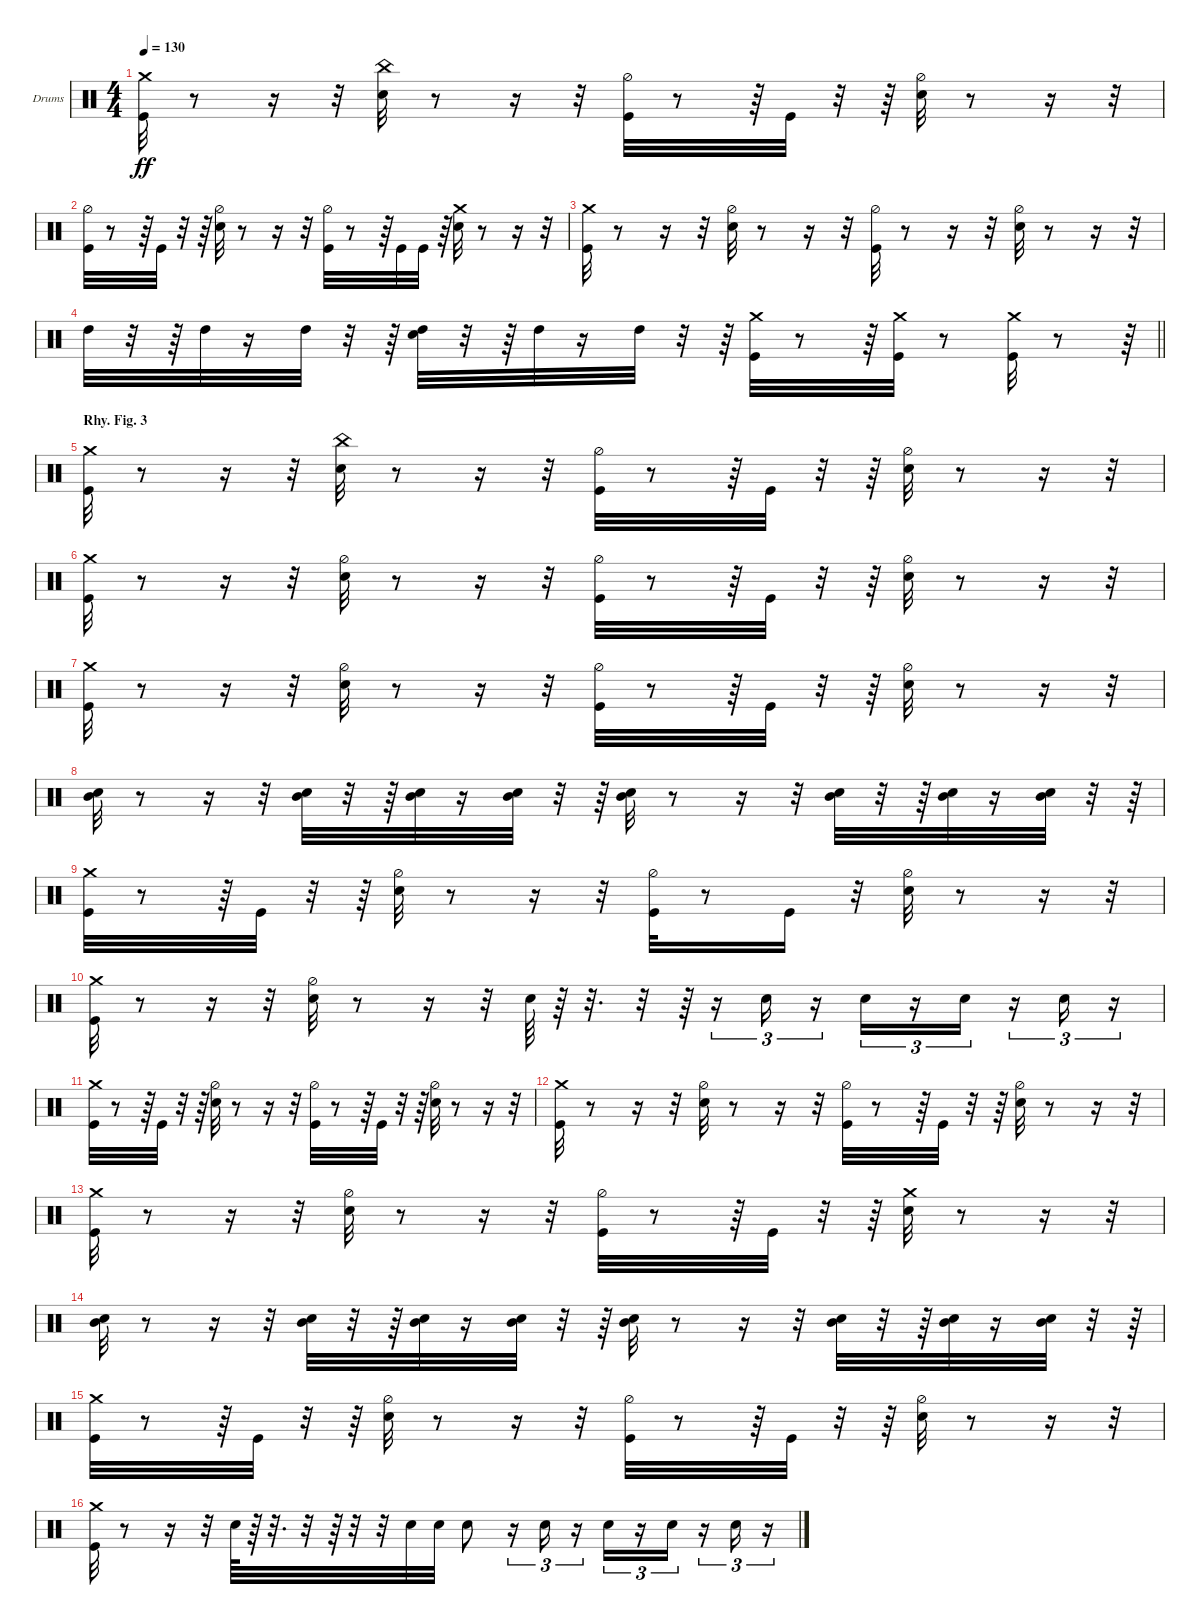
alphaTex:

\bracketExtendMode groupsimilarinstruments
\firstSystemTrackNameOrientation horizontal
\otherSystemsTrackNameOrientation horizontal
\track ("Drumkit" "Drums") {instrument percussion}
\staff {score}
\articulation defaults
\ts (4 4)
\tempo 130
\clef neutral
\ks c
("Kick (hit)" "Crash medium (hit)").32{dy ff} r.8 r.16 r.32 ("Snare (hit) 2" "China (hit)").32 r.8 r.16 r.32 ("Kick (hit)" "Hi-Hat (half)").32 r.8 r.64 "Kick (hit)".32 r.32 r.64 ("Snare (hit) 2" "Hi-Hat (half)").32 r.8 r.16 r.32 |
("Kick (hit)" "Hi-Hat (half)").32 r.8 r.64 "Kick (hit)".32 r.32 r.64 ("Snare (hit) 2" "Hi-Hat (half)").32 r.8 r.16 r.32 ("Kick (hit)" "Hi-Hat (half)").32 r.8 r.64 "Kick (hit)".32 "Kick (hit)".32 r.64 ("Snare (hit) 2" "Crash medium (hit)").32 r.8 r.16 r.32 |
("Kick (hit)" "Crash medium (hit)").32 r.8 r.16 r.32 ("Hi-Hat (half)" "Snare (hit) 2").32 r.8 r.16 r.32 ("Kick (hit)" "Hi-Hat (half)").32 r.8 r.16 r.32 ("Snare (hit) 2" "Hi-Hat (half)").32 r.8 r.16 r.32 |
\barLineRight lightlight "High Tom (hit)".32
r.32 r.64 "High Tom (hit)".32 r.16 "High Tom (hit)".32 r.32 r.64 ("Snare (hit) 2" "High Tom (hit)").32 r.32 r.64 "High Tom (hit)".32 r.16 "High Tom (hit)".32 r.32 r.64 ("Kick (hit)" "Crash medium (hit)").32 r.8 r.64 ("Kick (hit)" "Crash medium (hit)").32 r.8 ("Kick (hit)" "Crash medium (hit)").32 r.8 r.64 |
\section ("" "Rhy. Fig. 3")
("Kick (hit)" "Crash medium (hit)").32 r.8 r.16 r.32 ("Snare (hit) 2" "China (hit)").32 r.8 r.16 r.32 ("Kick (hit)" "Hi-Hat (half)").32 r.8 r.64 "Kick (hit)".32 r.32 r.64 ("Snare (hit) 2" "Hi-Hat (half)").32 r.8 r.16 r.32 |
("Kick (hit)" "Crash medium (hit)").32 r.8 r.16 r.32 ("Hi-Hat (half)" "Snare (hit) 2").32 r.8 r.16 r.32 ("Kick (hit)" "Hi-Hat (half)").32 r.8 r.64 "Kick (hit)".32 r.32 r.64 ("Snare (hit) 2" "Hi-Hat (half)").32 r.8 r.16 r.32 |
("Kick (hit)" "Crash medium (hit)").32 r.8 r.16 r.32 ("Hi-Hat (half)" "Snare (hit) 2").32 r.8 r.16 r.32 ("Kick (hit)" "Hi-Hat (half)").32 r.8 r.64 "Kick (hit)".32 r.32 r.64 ("Snare (hit) 2" "Hi-Hat (half)").32 r.8 r.16 r.32 |
("Mid Tom (hit)" "Snare (hit) 2").32 r.8 r.16 r.32 ("Mid Tom (hit)" "Snare (hit) 2").32 r.32 r.64 ("Mid Tom (hit)" "Snare (hit) 2").32 r.16 ("Mid Tom (hit)" "Snare (hit) 2").32 r.32 r.64 ("Mid Tom (hit)" "Snare (hit) 2").32 r.8 r.16 r.32 ("Mid Tom (hit)" "Snare (hit) 2").32 r.32 r.64 ("Mid Tom (hit)" "Snare (hit) 2").32 r.16 ("Mid Tom (hit)" "Snare (hit) 2").32 r.32 r.64 |
("Kick (hit)" "Crash medium (hit)").32 r.8 r.64 "Kick (hit)".32 r.32 r.64 ("Hi-Hat (half)" "Snare (hit) 2").32 r.8 r.16 r.32 ("Kick (hit)" "Hi-Hat (half)").32 r.8 "Kick (hit)".16 r.32 ("Snare (hit) 2" "Hi-Hat (half)").32 r.8 r.16 r.32 |
("Kick (hit)" "Crash medium (hit)").32 r.8 r.16 r.32 ("Hi-Hat (half)" "Snare (hit) 2").32 r.8 r.16 r.32 "Snare (hit) 2".64 r.64 r.32{d} r.32 r.64 r.16{tu (3 2)} "Snare (hit) 2".16{tu (3 2)} r.16{tu (3 2)} "Snare (hit) 2".16{tu (3 2)} r.16{tu (3 2)} "Snare (hit) 2".16{tu (3 2)} r.16{tu (3 2)} "Snare (hit) 2".16{tu (3 2)} r.16{tu (3 2)} |
("Kick (hit)" "Crash medium (hit)").32 r.8 r.64 "Kick (hit)".32 r.32 r.64 ("Hi-Hat (half)" "Snare (hit) 2").32 r.8 r.16 r.32 ("Kick (hit)" "Hi-Hat (half)").32 r.8 r.64 "Kick (hit)".32 r.32 r.64 ("Snare (hit) 2" "Hi-Hat (half)").32 r.8 r.16 r.32 |
("Kick (hit)" "Crash medium (hit)").32 r.8 r.16 r.32 ("Hi-Hat (half)" "Snare (hit) 2").32 r.8 r.16 r.32 ("Kick (hit)" "Hi-Hat (half)").32 r.8 r.64 "Kick (hit)".32 r.32 r.64 ("Snare (hit) 2" "Hi-Hat (half)").32 r.8 r.16 r.32 |
("Kick (hit)" "Crash medium (hit)").32 r.8 r.16 r.32 ("Hi-Hat (half)" "Snare (hit) 2").32 r.8 r.16 r.32 ("Kick (hit)" "Hi-Hat (half)").32 r.8 r.64 "Kick (hit)".32 r.32 r.64 ("Snare (hit) 2" "Crash medium (hit)").32 r.8 r.16 r.32 |
("Mid Tom (hit)" "Snare (hit) 2").32 r.8 r.16 r.32 ("Mid Tom (hit)" "Snare (hit) 2").32 r.32 r.64 ("Mid Tom (hit)" "Snare (hit) 2").32 r.16 ("Mid Tom (hit)" "Snare (hit) 2").32 r.32 r.64 ("Mid Tom (hit)" "Snare (hit) 2").32 r.8 r.16 r.32 ("Mid Tom (hit)" "Snare (hit) 2").32 r.32 r.64 ("Mid Tom (hit)" "Snare (hit) 2").32 r.16 ("Mid Tom (hit)" "Snare (hit) 2").32 r.32 r.64 |
("Kick (hit)" "Crash medium (hit)").32 r.8 r.64 "Kick (hit)".32 r.32 r.64 ("Hi-Hat (half)" "Snare (hit) 2").32 r.8 r.16 r.32 ("Kick (hit)" "Hi-Hat (half)").32 r.8 r.64 "Kick (hit)".32 r.32 r.64 ("Snare (hit) 2" "Hi-Hat (half)").32 r.8 r.16 r.32 |
("Kick (hit)" "Crash medium (hit)").32 r.8 r.16 r.32 "Snare (hit) 2".64 r.64 r.32{d} r.32 r.64 r.32 r.32 "Snare (hit) 2".32 "Snare (hit) 2".32 "Snare (hit) 2".8 r.16{tu (3 2)} "Snare (hit) 2".16{tu (3 2)} r.16{tu (3 2)} "Snare (hit) 2".16{tu (3 2)} r.16{tu (3 2)} "Snare (hit) 2".16{tu (3 2)} r.16{tu (3 2)} "Snare (hit) 2".16{tu (3 2)} r.16{tu (3 2)}
